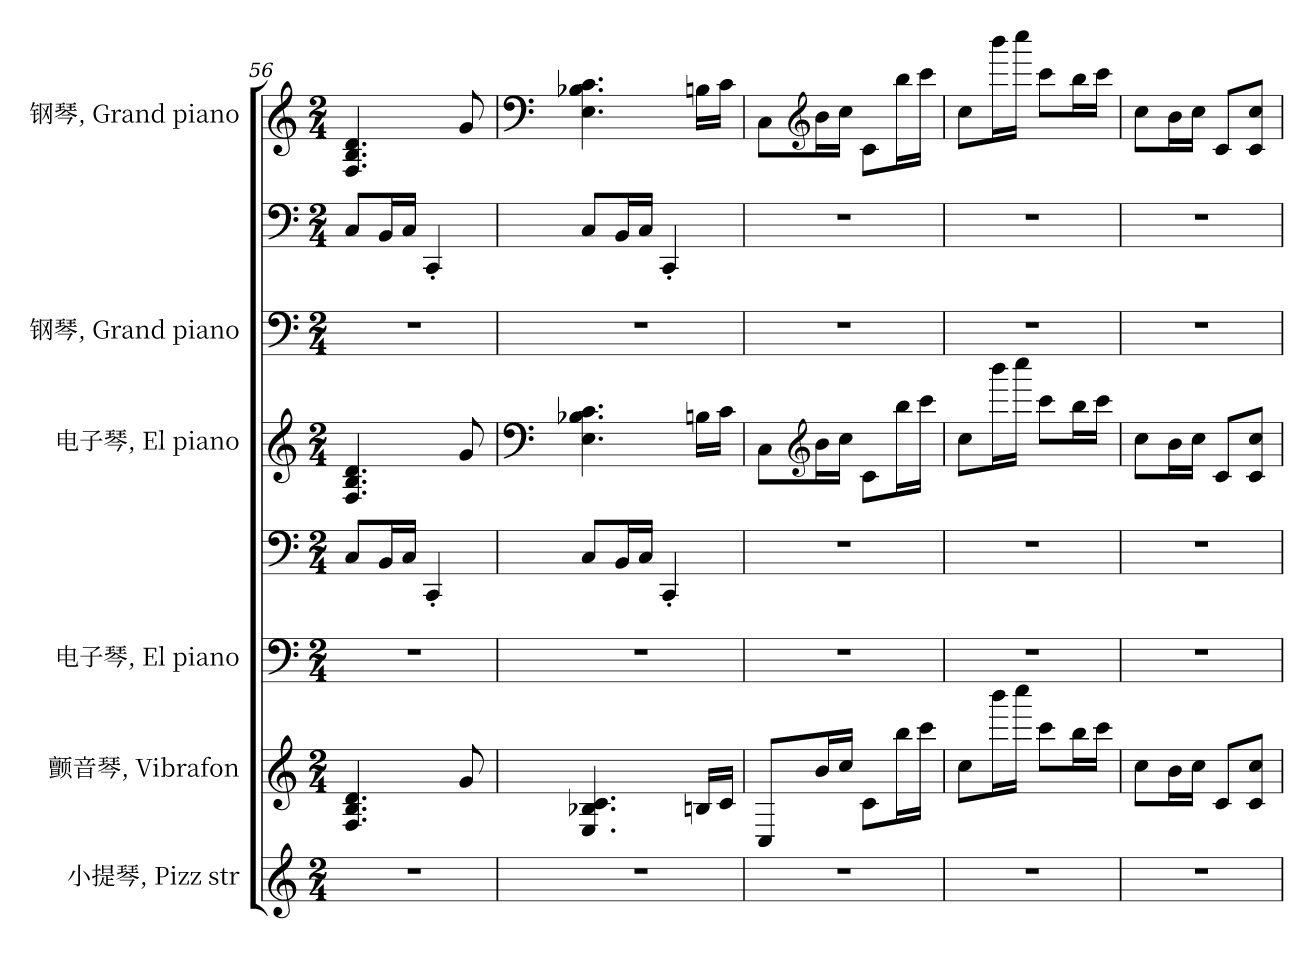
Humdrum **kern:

**kern	**kern	**kern	**kern	**kern	**kern	**kern	**kern
*part6	*part5	*part4	*part4	*part3	*part2	*part2	*part1
*staff8	*staff7	*staff6	*staff5	*staff4	*staff3	*staff2	*staff1
*I"小提琴, Pizz str	*I"颤音琴, Vibrafon	*I"电子琴, El piano	*	*I"电子琴, El piano	*I"钢琴, Grand piano	*	*I"钢琴, Grand piano
*	*I'Vib.	*I'El. Pno.	*	*I'El. Pno.	*I'Pno.	*	*I'Pno.
*clefG2	*clefG2	*clefF4	*clefF4	*clefG2	*clefF4	*clefF4	*clefG2
*k[]	*k[]	*k[]	*k[]	*k[]	*k[]	*k[]	*k[]
*M2/4	*M2/4	*M2/4	*M2/4	*M2/4	*M2/4	*M2/4	*M2/4
=56	=56	=56	=56	=56	=56	=56	=56
2r	4.F/ 4.B/ 4.d/	2r	8C/L	4.F/ 4.B/ 4.d/	2r	8C/L	4.F/ 4.B/ 4.d/
.	.	.	16BB/L	.	.	16BB/L	.
.	.	.	16C/JJ	.	.	16C/JJ	.
.	.	.	4CC'/	.	.	4CC'/	.
.	8g/	.	.	8g/	.	.	8g/
=57	=57	=57	=57	=57	=57	=57	=57
*	*	*	*	*clefF4	*	*	*clefF4
2r	4.E/ 4.B-X/ 4.c/	2r	8C/L	4.E\ 4.B-X\ 4.c\	2r	8C/L	4.E\ 4.B-X\ 4.c\
.	.	.	16BB/L	.	.	16BB/L	.
.	.	.	16C/JJ	.	.	16C/JJ	.
.	.	.	4CC'/	.	.	4CC'/	.
.	16Bn/LL	.	.	16Bn\LL	.	.	16Bn\LL
.	16c/JJ	.	.	16c\JJ	.	.	16c\JJ
=58	=58	=58	=58	=58	=58	=58	=58
2r	8C/L	2r	2r	8C\L	2r	2r	8C\L
*	*	*	*	*clefG2	*	*	*clefG2
.	16b/L	.	.	16b\L	.	.	16b\L
.	16cc/JJ	.	.	16cc\JJ	.	.	16cc\JJ
.	8c\L	.	.	8c\L	.	.	8c\L
.	16bb\L	.	.	16bb\L	.	.	16bb\L
.	16ccc\JJ	.	.	16ccc\JJ	.	.	16ccc\JJ
=59	=59	=59	=59	=59	=59	=59	=59
2r	8cc\L	2r	2r	8cc\L	2r	2r	8cc\L
.	16bbb\L	.	.	16bbb\L	.	.	16bbb\L
.	16cccc\JJ	.	.	16cccc\JJ	.	.	16cccc\JJ
.	8ccc\L	.	.	8ccc\L	.	.	8ccc\L
.	16bb\L	.	.	16bb\L	.	.	16bb\L
.	16ccc\JJ	.	.	16ccc\JJ	.	.	16ccc\JJ
!!LO:PB:g=z
=60	=60	=60	=60	=60	=60	=60	=60
2r	8cc\L	2r	2r	8cc\L	2r	2r	8cc\L
.	16b\L	.	.	16b\L	.	.	16b\L
.	16cc\JJ	.	.	16cc\JJ	.	.	16cc\JJ
.	8c/L	.	.	8c/L	.	.	8c/L
.	8c/ 8cc/J	.	.	8c/ 8cc/J	.	.	8c/ 8cc/J
=	=	=	=	=	=	=	=
*-	*-	*-	*-	*-	*-	*-	*-
